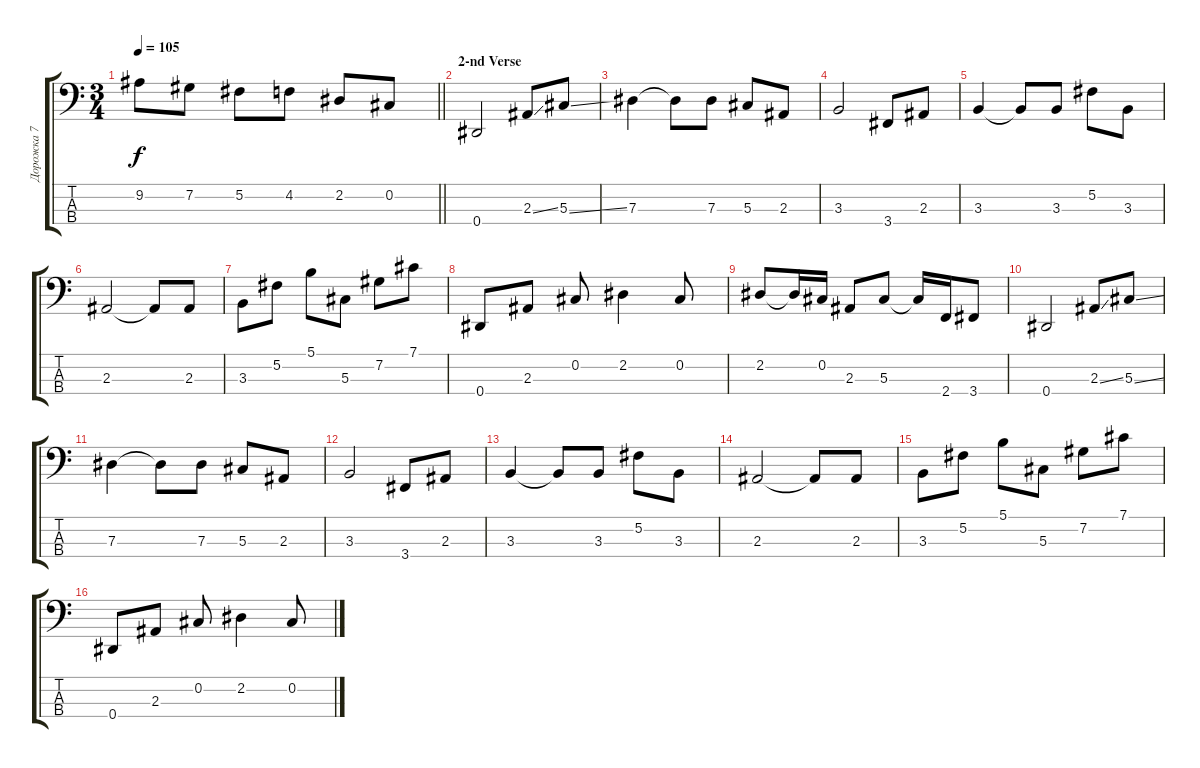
\track ("Дорожка 7" "Дорожка 7") {instrument electricbassfinger}
\staff {score tabs}
\tuning (Gb2 Db2 Ab1 Eb1) {hide}
\ts (3 4)
\tempo 105
\clef f4
\barLineRight lightlight
\ks c
9.2.8{dy f} 7.2.8 5.2.8 4.2.8 2.2.8 0.2.8 |
\section ("" "2-nd Verse")
0.4.2 2.3{ss}.8 5.3{ss}.8 |
7.3.4 7.3{t}.8 7.3.8 5.3.8 2.3.8 |
3.3.2 3.4.8 2.3.8 |
3.3.4 3.3{t}.8 3.3.8 5.2.8 3.3.8 |
2.3.2 2.3{t}.8 2.3.8 |
3.3.8 5.2.8 5.1.8 5.3.8 7.2.8 7.1.8 |
0.4.8 2.3.8 0.2.8 2.2.4 0.2.8 |
2.2.8 2.2{t}.16 0.2.16 2.3.8 5.3.8 5.3{t}.16 2.4.16 3.4.8 |
0.4.2 2.3{ss}.8 5.3{ss}.8 |
7.3.4 7.3{t}.8 7.3.8 5.3.8 2.3.8 |
3.3.2 3.4.8 2.3.8 |
3.3.4 3.3{t}.8 3.3.8 5.2.8 3.3.8 |
2.3.2 2.3{t}.8 2.3.8 |
3.3.8 5.2.8 5.1.8 5.3.8 7.2.8 7.1.8 |
0.4.8 2.3.8 0.2.8 2.2.4 0.2.8
